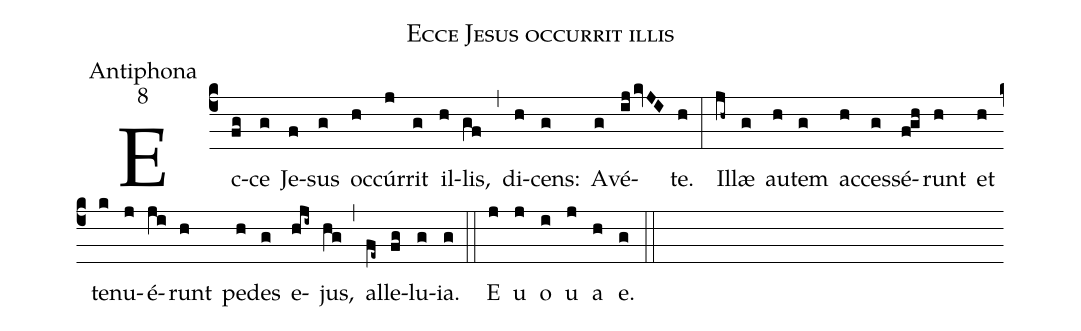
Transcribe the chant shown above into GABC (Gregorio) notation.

name:Ecce Jesus occurrit illis;
office-part:Antiphona;
mode:8;
%%
(c4)Ec(fg)ce(g) Je(f)sus(g) oc(h)cúr(j)rit(g) il(h)lis,(gf) (,)di(h)cens:(g) A(g)vé(ijkvJI)te.(h) (:)Il(jh~)læ(g) au(h)tem(g) ac(h)ces(g)sé(fgh)runt(h) et(h) te(k)nu(j)é(ji)runt(h) pe(h)des(g) e(hji~)jus,(hg) (,)al(fe~)le(fg)lu(g)ia.(g) (::)E(j) u(j) o(i) u(j) a(h) e.(g) (::)
